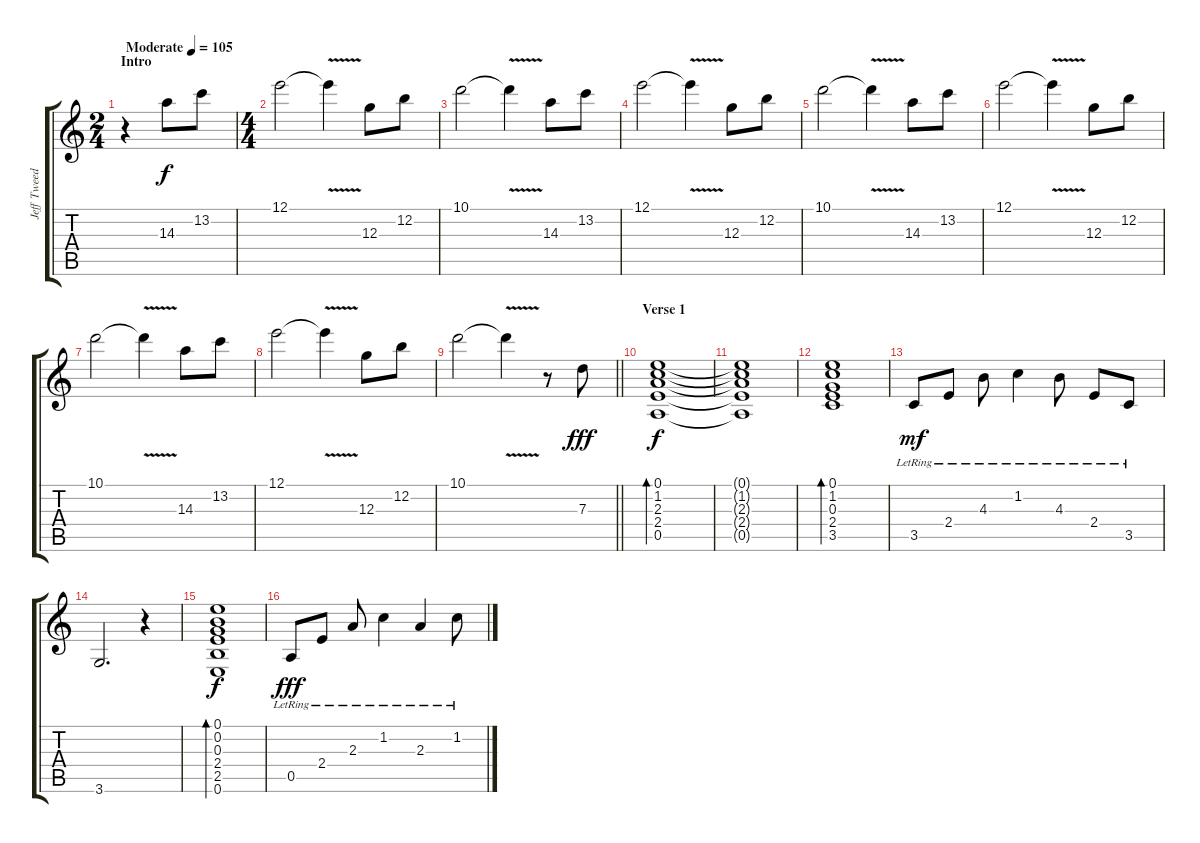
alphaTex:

\track ("Jeff Tweedy" "Jeff Tweed") {mute instrument acousticguitarnylon}
\staff {score tabs}
\tuning (E4 B3 G3 D3 A2 E2) {hide}
\ts (2 4)
\section ("" "Intro")
\tempo (105 "Moderate")
\clef g2
\ks c
r.4{dy f instrument acousticguitarnylon} 14.3.8 13.2.8 |
\ts (4 4)
12.1.2 12.1{v t}.4 12.3.8 12.2.8 |
10.1.2 10.1{v t}.4 14.3.8 13.2.8 |
12.1.2 12.1{v t}.4 12.3.8 12.2.8 |
10.1.2 10.1{v t}.4 14.3.8 13.2.8 |
12.1.2 12.1{v t}.4 12.3.8 12.2.8 |
10.1.2 10.1{v t}.4 14.3.8 13.2.8 |
12.1.2 12.1{v t}.4 12.3.8 12.2.8 |
\barLineRight lightlight
10.1.2 10.1{v t}.4 r.8 7.3.8{dy fff} |
\section ("" "Verse 1")
(0.1 1.2 2.3 2.4 0.5).1{bd 240 dy f} |
(0.1{t} 1.2{t} 2.3{t} 2.4{t} 0.5{t}).1 |
(0.1 1.2 0.3 2.4 3.5).1{bd 240} |
3.5{lr}.8{dy mf} 2.4{lr}.8 4.3{lr}.8 1.2{lr}.4 4.3{lr}.8 2.4{lr}.8 3.5{lr}.8 |
3.6.2{d} r.4 |
(0.1 0.2 0.3 2.4 2.5 0.6).1{bd 240 dy f} |
0.5{lr}.8{dy fff} 2.4{lr}.8 2.3{lr}.8 1.2{lr}.4 2.3{lr}.4 1.2{lr}.8
